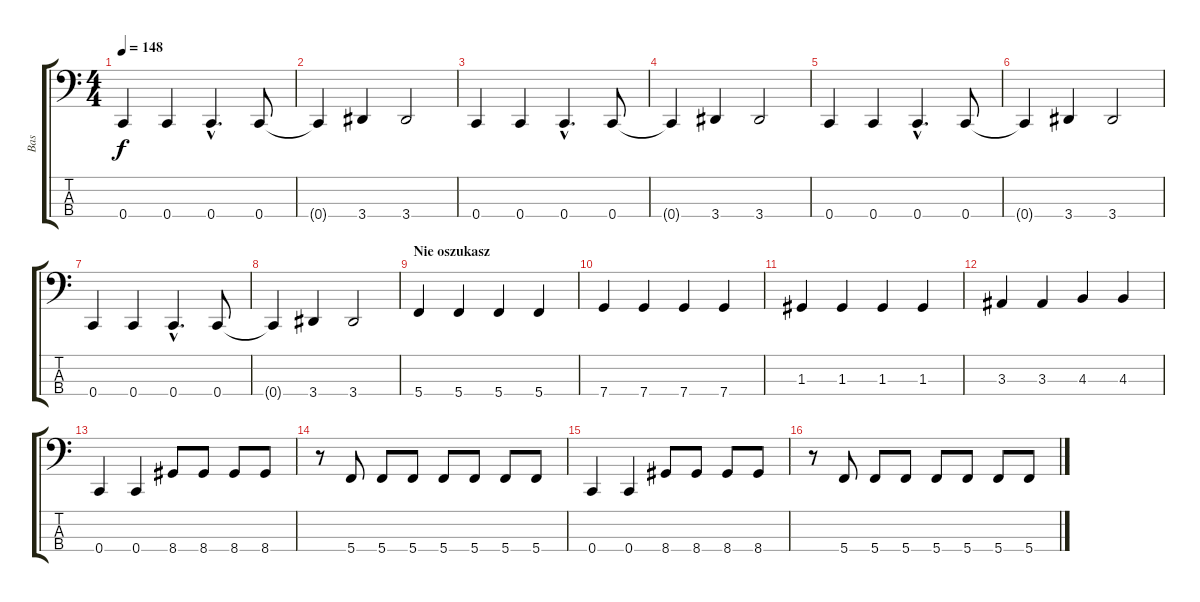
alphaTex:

\track ("Bas" "Bas") {instrument electricbasspick}
\staff {score tabs}
\tuning (F2 C2 G1 C1) {hide}
\ts (4 4)
\tempo 148
\clef f4
\ks c
0.4.4{dy f} 0.4.4 0.4{hac}.4{d} 0.4.8 |
0.4{t}.4 3.4.4 3.4.2 |
0.4.4 0.4.4 0.4{hac}.4{d} 0.4.8 |
0.4{t}.4 3.4.4 3.4.2 |
0.4.4 0.4.4 0.4{hac}.4{d} 0.4.8 |
0.4{t}.4 3.4.4 3.4.2 |
0.4.4 0.4.4 0.4{hac}.4{d} 0.4.8 |
0.4{t}.4 3.4.4 3.4.2 |
\section ("" "Nie oszukasz")
5.4.4 5.4.4 5.4.4 5.4.4 |
7.4.4 7.4.4 7.4.4 7.4.4 |
1.3.4 1.3.4 1.3.4 1.3.4 |
3.3.4 3.3.4 4.3.4 4.3.4 |
0.4.4 0.4.4 8.4.8 8.4.8 8.4.8 8.4.8 |
r.8 5.4.8 5.4.8 5.4.8 5.4.8 5.4.8 5.4.8 5.4.8 |
0.4.4 0.4.4 8.4.8 8.4.8 8.4.8 8.4.8 |
r.8 5.4.8 5.4.8 5.4.8 5.4.8 5.4.8 5.4.8 5.4.8
